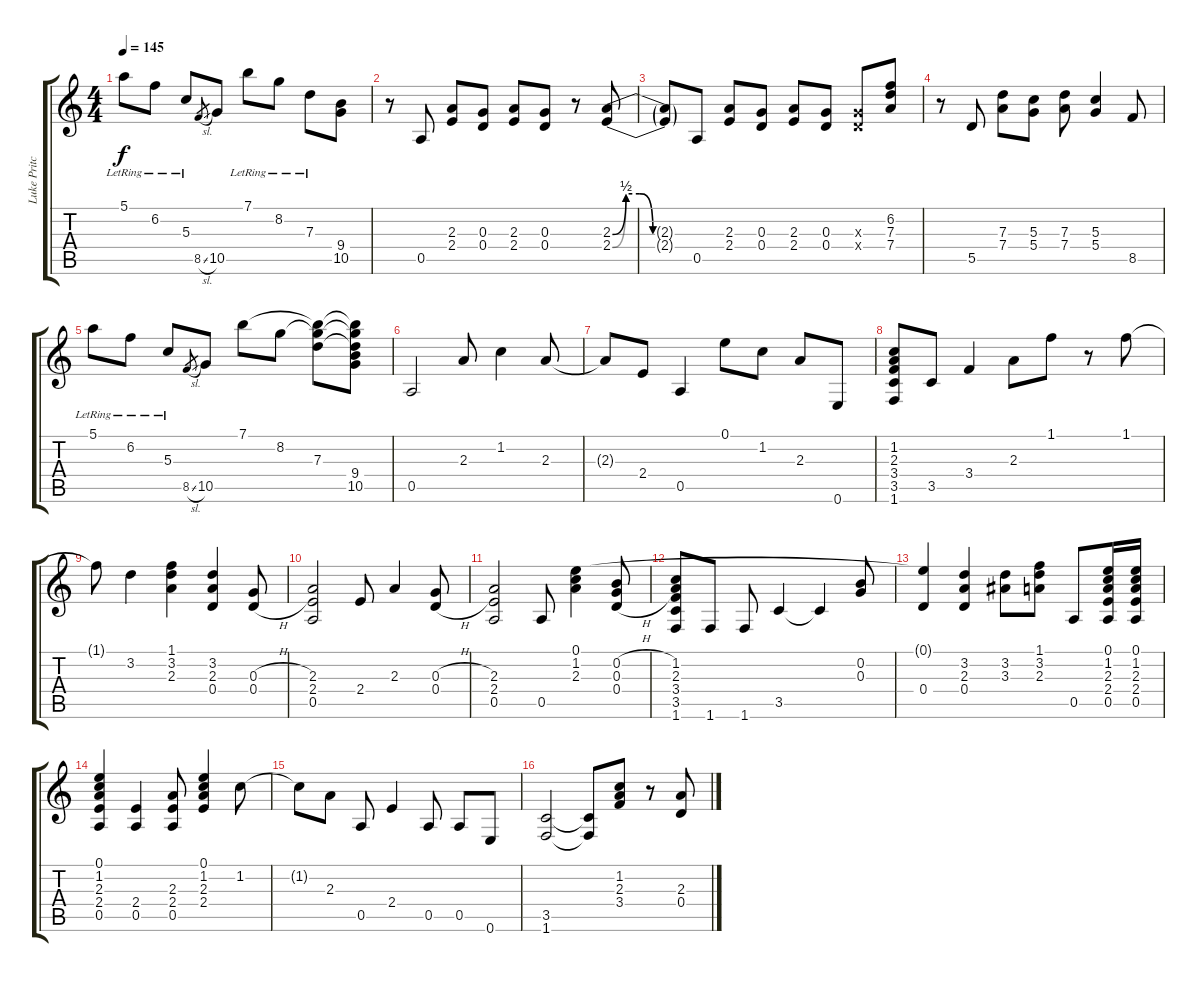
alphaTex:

\track ("Luke Pritchard (Rhythm Guitar)" "Luke Pritc") {instrument overdrivenguitar}
\staff {score tabs}
\tuning (E4 B3 G3 D3 A2 E2) {hide}
\ts (4 4)
\tempo 145
\clef g2
\ks c
5.1{lr}.8{dy f} 6.2{lr}.8 5.3{lr}.8 8.5{sl}.8{gr} 10.5.8 7.1{lr}.8 8.2{lr}.8 7.3{lr}.8 (9.4 10.5).8 |
r.8 0.5.8 (2.3 2.4).8 (0.3 0.4).8 (2.3 2.4).8 (0.3 0.4).8 r.8 (2.3{be (custom 0 0 10 2 20 2 30 0 60 0)} 2.4{be (custom 0 0 10 2 20 2 30 0 60 0)}).8 |
(2.3{t} 2.4{t}).8 0.5.8 (2.3 2.4).8 (0.3 0.4).8 (2.3 2.4).8 (0.3 0.4).8 (0.3{x} 0.4{x}).8 (6.2 7.3 7.4).8 |
r.8 5.5.8 (7.3 7.4).8 (5.3 5.4).8 (7.3 7.4).8 (5.3 5.4).4 8.5.8 |
5.1{lr}.8 6.2{lr}.8 5.3{lr}.8 8.5{sl}.8{gr} 10.5.8 7.1.8 8.2.8 (7.1{t} 8.2{t} 7.3).8 (7.1{t} 8.2{t} 7.3{t} 9.4 10.5).8 |
0.5.2{instrument electricguitarclean} 2.3.8 1.2.4 2.3.8 |
2.3{t}.8 2.4.8 0.5.4 0.1.8 1.2.8 2.3.8 0.6.8 |
(1.2 2.3 3.4 3.5 1.6).8 3.5.8 3.4.4 2.3.8 1.1.8 r.8 1.1.8 |
1.1{t}.8 3.2.4 (1.1 3.2 2.3).4 (3.2 2.3 0.4).4 (0.3{h} 0.4{h}).8 |
(2.3 2.4 0.5).2{instrument electricguitarclean} 2.4.8 2.3.4 (0.3{h} 0.4{h}).8 |
(2.3 2.4 0.5).2 0.5.8 (0.1 1.2 2.3).4 (0.2{h} 0.3{h} 0.4{h}).8 |
(1.2 2.3 3.4 3.5 1.6).8 1.6.8 1.6.8 3.5.4 3.5{t}.4 (0.2 0.3).8 |
(0.1{t} 0.4).4 (3.2 2.3 0.4).4 (3.2 3.3).8 (1.1 3.2 2.3).8 0.5.8 (0.1 1.2 2.3 2.4 0.5).16 (0.1 1.2 2.3 2.4 0.5).16 |
(0.1 1.2 2.3 2.4 0.5).4{instrument electricguitarclean} (2.4 0.5).4 (2.3 2.4 0.5).8 (0.1 1.2 2.3 2.4).4 1.2.8 |
1.2{t}.8 2.3.8 0.5.8 2.4.4 0.5.8 0.5.8 0.6.8 |
(3.5 1.6).2 (3.5{t} 1.6{t}).8 (1.2 2.3 3.4).8 r.8 (2.3 0.4).8
